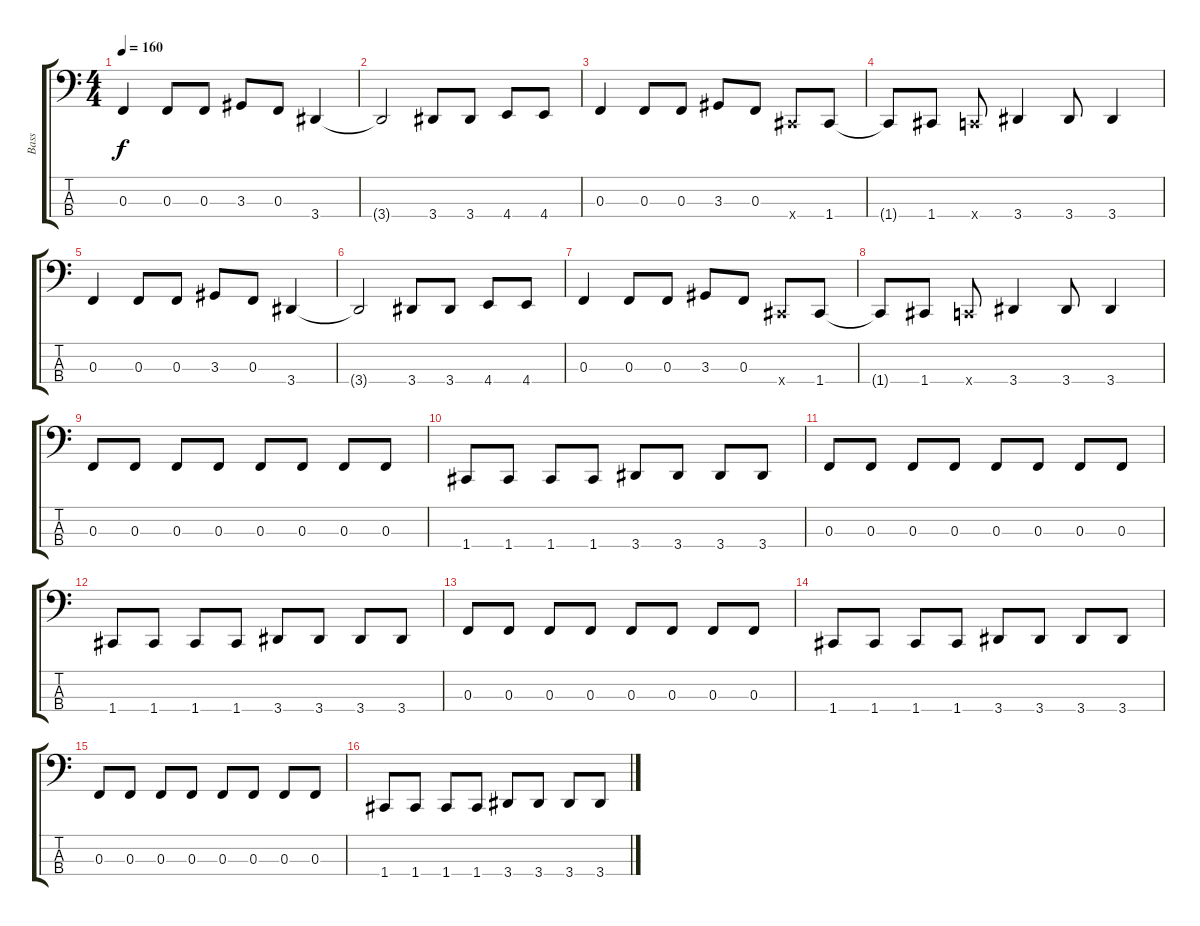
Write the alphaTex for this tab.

\track ("Bass" "Bass") {instrument electricbassfinger}
\staff {score tabs}
\tuning (Eb2 Bb1 F1 C1) {hide}
\ts (4 4)
\tempo 160
\clef f4
\ks c
0.3.4{dy f} 0.3.8 0.3.8 3.3.8 0.3.8 3.4.4 |
3.4{t}.2 3.4.8 3.4.8 4.4.8 4.4.8 |
0.3.4 0.3.8 0.3.8 3.3.8 0.3.8 1.4{x}.8 1.4.8 |
1.4{t}.8 1.4.8 0.4{x}.8 3.4.4 3.4.8 3.4.4 |
0.3.4 0.3.8 0.3.8 3.3.8 0.3.8 3.4.4 |
3.4{t}.2 3.4.8 3.4.8 4.4.8 4.4.8 |
0.3.4 0.3.8 0.3.8 3.3.8 0.3.8 1.4{x}.8 1.4.8 |
1.4{t}.8 1.4.8 0.4{x}.8 3.4.4 3.4.8 3.4.4 |
0.3.8 0.3.8 0.3.8 0.3.8 0.3.8 0.3.8 0.3.8 0.3.8 |
1.4.8 1.4.8 1.4.8 1.4.8 3.4.8 3.4.8 3.4.8 3.4.8 |
0.3.8 0.3.8 0.3.8 0.3.8 0.3.8 0.3.8 0.3.8 0.3.8 |
1.4.8 1.4.8 1.4.8 1.4.8 3.4.8 3.4.8 3.4.8 3.4.8 |
0.3.8 0.3.8 0.3.8 0.3.8 0.3.8 0.3.8 0.3.8 0.3.8 |
1.4.8 1.4.8 1.4.8 1.4.8 3.4.8 3.4.8 3.4.8 3.4.8 |
0.3.8 0.3.8 0.3.8 0.3.8 0.3.8 0.3.8 0.3.8 0.3.8 |
1.4.8 1.4.8 1.4.8 1.4.8 3.4.8 3.4.8 3.4.8 3.4.8
